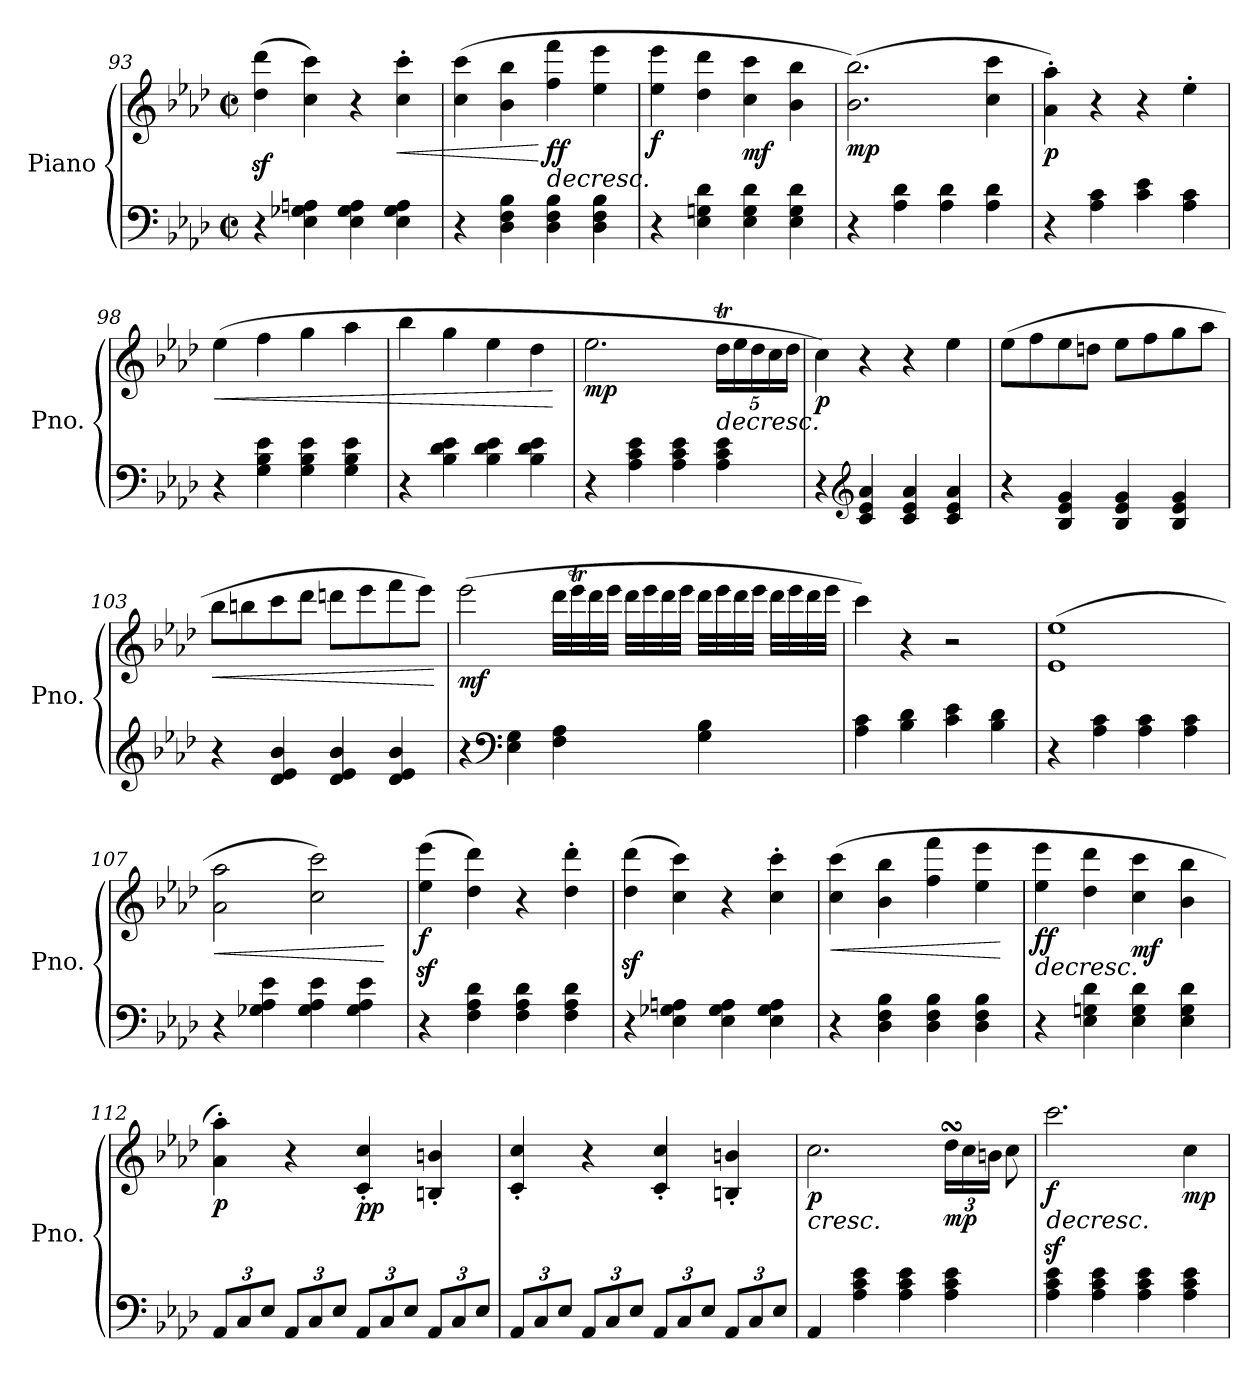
**kern	**kern	**dynam
*part1	*part1	*part1
*staff2	*staff1	*staff1/2
*I"Piano	*	*
*I'Pno.	*	*
*clefF4	*clefG2	*
*k[b-e-a-d-]	*k[b-e-a-d-]	*
*A-:	*A-:	*
*M2/2	*M2/2	*
*met(c|)	*met(c|)	*
=93	=93	=93
4r	(4dd-\z< 4ddd-\z<	.
4E-\ 4G-X\ 4An\	4cc\ 4ccc\)	.
4E-\ 4G-\ 4A\	4r	.
!	!	!LO:HP:b
4E-\ 4G-\ 4A\	4cc\' 4ccc\'	<
=94	=94	=94
4r	(4cc\ 4ccc\	.
4D-\ 4F\ 4B-\	4b-\ 4bb-\	.
!	!	!LO:HP:n=1:b
!	!	!LO:DY:n=1:b
4D-\ 4F\ 4B-\	4ff\ 4fff\	[ > ff
4D-\ 4F\ 4B-\	4ee-\ 4eee-\	.
=95	=95	=95
!	!	!LO:DY:b
4r	4ee-\ 4eee-\	f
4E-\ 4Gn\ 4d-\	4dd-\ 4ddd-\	.
!	!	!LO:DY:b
4E-\ 4G\ 4d-\	4cc\ 4ccc\	mf
4E-\ 4G\ 4d-\	4b-\ 4bb-\	.
=96	=96	=96
!	!	!LO:DY:b
4r	(2.b-\ 2.bb-\)	mp
4A-\ 4d-\	.	.
4A-\ 4d-\	.	.
4A-\ 4d-\	4cc\ 4ccc\	.
.	.	]
=97	=97	=97
!	!	!LO:DY:b
4r	4a-\' 4aa-\')	p
4A-\ 4c\	4r	.
4c\ 4e-\	4r	.
4A-\ 4c\	4ee-'\	.
=98	=98	=98
!	!	!LO:HP:b
4r	(4ee-\	<
4G\ 4B-\ 4e-\	4ff\	.
4G\ 4B-\ 4e-\	4gg\	.
4G\ 4B-\ 4e-\	4aa-\	.
!!LO:LB:g=z
=99	=99	=99
4r	4bb-\	.
4B-\ 4d-\ 4e-\	4gg\	.
4B-\ 4d-\ 4e-\	4ee-\	.
4B-\ 4d-\ 4e-\	4dd-\	.
.	.	[
=100	=100	=100
!	!	!LO:DY:b
4r	2.ee-\	mp
4A-\ 4c\ 4e-\	.	.
4A-\ 4c\ 4e-\	.	.
*	*Xbrackettup	*
!	!	!LO:HP:b
4A-\ 4c\ 4e-\	20dd-T\LL	>
.	20ee-\	.
.	20dd-\	.
.	20cc\	.
.	20dd-\JJ	.
=101	=101	=101
!	!	!LO:DY:b
4r	4cc\)	p
*clefG2	*	*
4c/ 4e-/ 4a-/	4r	]
4c/ 4e-/ 4a-/	4r	.
4c/ 4e-/ 4a-/	4ee-\	.
=102	=102	=102
4r	(8ee-\L	.
.	8ff\	.
4B-/ 4e-/ 4g/	8ee-\	.
.	8ddn\J	.
4B-/ 4e-/ 4g/	8ee-\L	.
.	8ff\	.
4B-/ 4e-/ 4g/	8gg\	.
.	8aa-\J	.
=103	=103	=103
!	!	!LO:HP:b
4r	8bb-\L	<
.	8bbn\	.
4d-/ 4e-/ 4b-/	8ccc\	.
.	8ddd-\J	.
4d-/ 4e-/ 4b-/	8dddn\L	.
.	8eee-\	.
4d-/ 4e-/ 4b-/	8fff\	.
.	8eee-\J)	.
.	.	[
!!LO:PB:g=z
=104	=104	=104
!	!	!LO:DY:b
4r	(2eee-\	mf
*clefF4	*	*
4E-\ 4G\	.	.
4F\ 4A-\	32ddd-\LLL	.
.	32eee-T\	.
.	32ddd-\	.
.	32eee-\JJJ	.
.	32ddd-\LLL	.
.	32eee-\	.
.	32ddd-\	.
.	32eee-\JJJ	.
4G\ 4B-\	32ddd-\LLL	.
.	32eee-\	.
.	32ddd-\	.
.	32eee-\JJJ	.
.	32ddd-\LLL	.
.	32eee-\	.
.	32ddd-\	.
.	32eee-\JJJ	.
=105	=105	=105
4A-\ 4c\	4ccc\)	.
4B-\ 4d-\	4r	.
4c\ 4e-\	2r	.
4B-\ 4d-\	.	.
=106	=106	=106
4r	(1e- 1ee-	.
4A-\ 4c\	.	.
4A-\ 4c\	.	.
4A-\ 4c\	.	.
=107	=107	=107
!	!	!LO:HP:b
4r	2a-\ 2aa-\	<
4G-X\ 4A-\ 4e-\	.	.
4G-\ 4A-\ 4e-\	2cc\ 2ccc\)	.
4G-\ 4A-\ 4e-\	.	.
.	.	[
=108	=108	=108
!	!	!LO:DY:b
4r	(4ee-\z< 4eee-\z<	f
4F\ 4A-\ 4d-\	4dd-\ 4ddd-\)	.
4F\ 4A-\ 4d-\	4r	.
4F\ 4A-\ 4d-\	4dd-\' 4ddd-\'	.
!!LO:LB:g=z
=109	=109	=109
4r	(4dd-\z< 4ddd-\z<	.
4E-\ 4G-X\ 4An\	4cc\ 4ccc\)	.
4E-\ 4G-\ 4A\	4r	.
4E-\ 4G-\ 4A\	4cc\' 4ccc\'	.
=110	=110	=110
!	!	!LO:HP:b
4r	(4cc\ 4ccc\	<
4D-\ 4F\ 4B-\	4b-\ 4bb-\	.
4D-\ 4F\ 4B-\	4ff\ 4fff\	.
4D-\ 4F\ 4B-\	4ee-\ 4eee-\	.
.	.	[
=111	=111	=111
!	!	!LO:HP:b
!	!	!LO:DY:n=1:b
4r	4ee-\ 4eee-\	> ff
4E-\ 4Gn\ 4d-\	4dd-\ 4ddd-\	.
!	!	!LO:DY:n=2:b
4E-\ 4G\ 4d-\	4cc\ 4ccc\	mf
4E-\ 4G\ 4d-\	4b-\ 4bb-\	.
.	.	]
=112	=112	=112
*Xbrackettup	*	*
!	!	!LO:DY:b
12AA-/L	4a-\' 4aa-\')	p
12C/	.	.
12E-/J	.	.
12AA-/L	4r	.
12C/	.	.
12E-/J	.	.
!	!	!LO:DY:b
12AA-/L	4c/' 4cc/'	pp
12C/	.	.
12E-/J	.	.
12AA-/L	4Bn/' 4bn/'	.
12C/	.	.
12E-/J	.	.
=113	=113	=113
12AA-/L	4c/' 4cc/'	.
12C/	.	.
12E-/J	.	.
12AA-/L	4r	.
12C/	.	.
12E-/J	.	.
12AA-/L	4c/' 4cc/'	.
12C/	.	.
12E-/J	.	.
12AA-/L	4Bn/' 4bn/'	.
12C/	.	.
12E-/J	.	.
!!LO:LB:g=z
=114	=114	=114
!	!	!LO:HP:b
!	!	!LO:DY:n=1:b
4AA-/	2.cc\	< p
4A-\ 4c\ 4e-\	.	.
4A-\ 4c\ 4e-\	.	.
!	!	!LO:DY:n=2:b
4A-\ 4c\ 4e-\	24dd-sSSs\LL	mp
.	24cc\	.
.	24bn\JJ	.
.	8cc\	.
.	.	[
=115	=115	=115
!	!	!LO:HP:b
!	!	!LO:DY:n=1:b
4A-\ 4c\ 4e-\	2.cccz<\	> f
4A-\ 4c\ 4e-\	.	.
4A-\ 4c\ 4e-\	.	.
!	!	!LO:DY:n=2:b
4A-\ 4c\ 4e-\	4cc\	mp
.	.	]
=	=	=
*-	*-	*-
